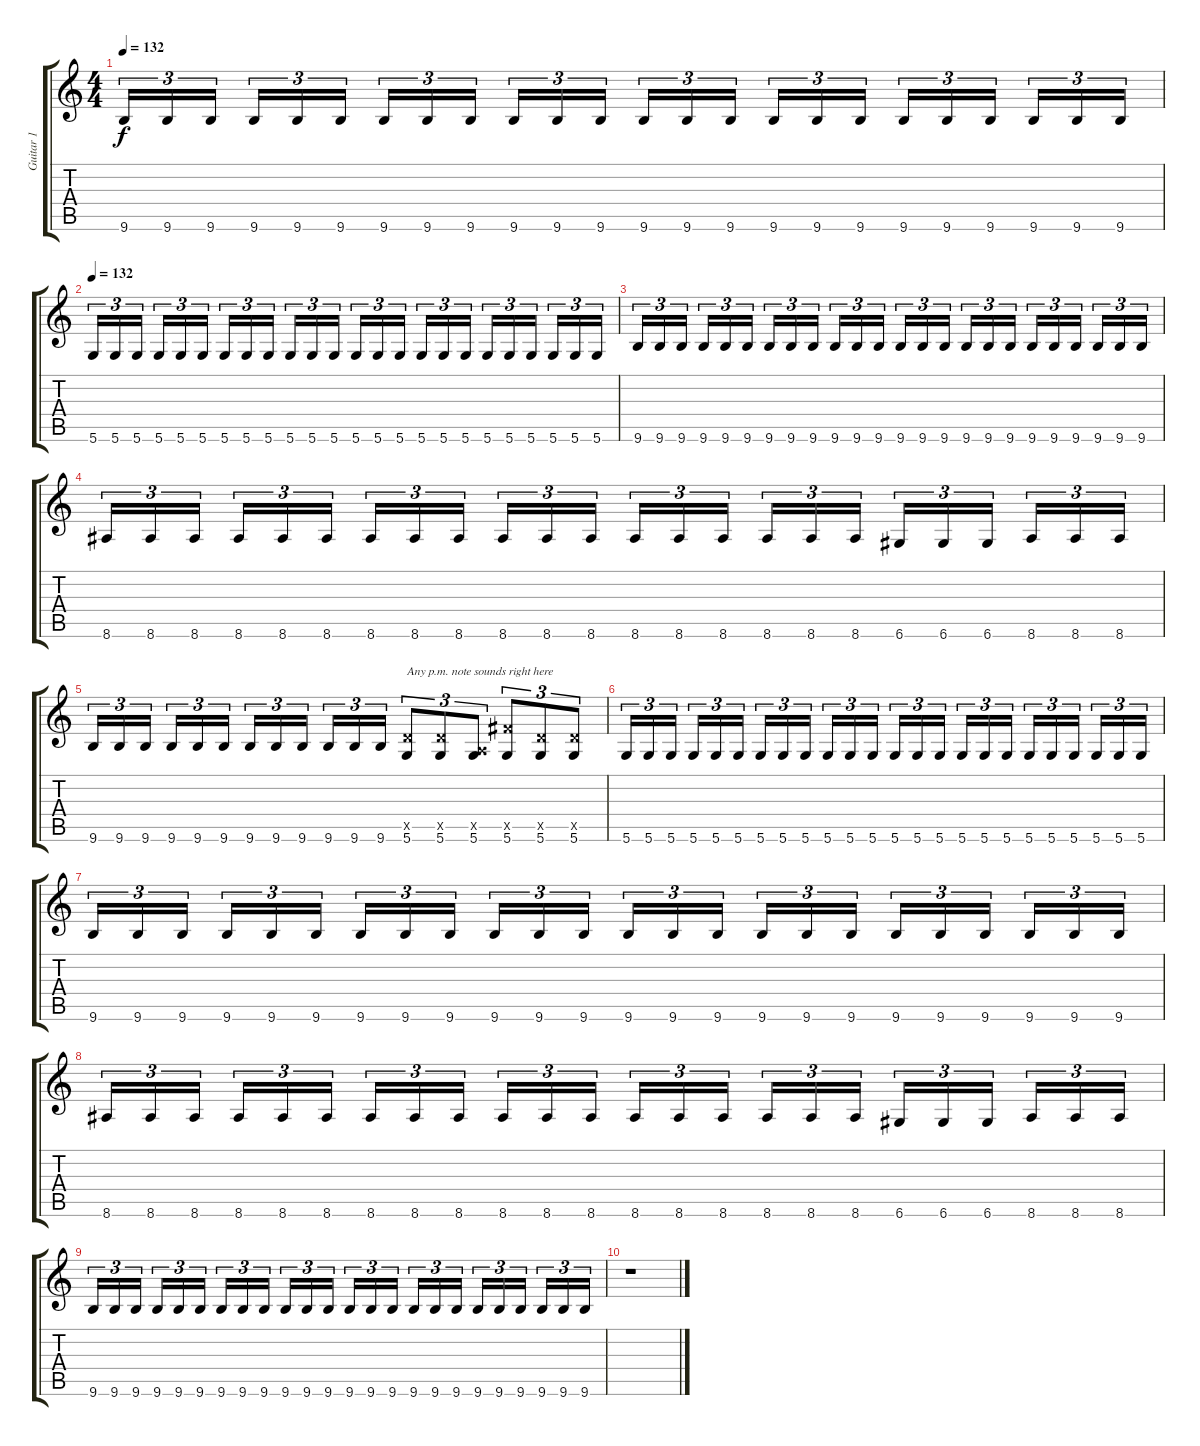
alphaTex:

\track ("Guitar 1" "Guitar 1") {instrument distortionguitar}
\staff {score tabs}
\tuning (E4 B3 G3 D3 A2 D2) {hide}
\ts (4 4)
\tempo 132
\clef g2
\ks c
9.6.16{tu (3 2) dy f} 9.6.16{tu (3 2)} 9.6.16{tu (3 2)} 9.6.16{tu (3 2)} 9.6.16{tu (3 2)} 9.6.16{tu (3 2)} 9.6.16{tu (3 2)} 9.6.16{tu (3 2)} 9.6.16{tu (3 2)} 9.6.16{tu (3 2)} 9.6.16{tu (3 2)} 9.6.16{tu (3 2)} 9.6.16{tu (3 2)} 9.6.16{tu (3 2)} 9.6.16{tu (3 2)} 9.6.16{tu (3 2)} 9.6.16{tu (3 2)} 9.6.16{tu (3 2)} 9.6.16{tu (3 2)} 9.6.16{tu (3 2)} 9.6.16{tu (3 2)} 9.6.16{tu (3 2)} 9.6.16{tu (3 2)} 9.6.16{tu (3 2)} |
\tempo 132
5.6.16{tu (3 2)} 5.6.16{tu (3 2)} 5.6.16{tu (3 2)} 5.6.16{tu (3 2)} 5.6.16{tu (3 2)} 5.6.16{tu (3 2)} 5.6.16{tu (3 2)} 5.6.16{tu (3 2)} 5.6.16{tu (3 2)} 5.6.16{tu (3 2)} 5.6.16{tu (3 2)} 5.6.16{tu (3 2)} 5.6.16{tu (3 2)} 5.6.16{tu (3 2)} 5.6.16{tu (3 2)} 5.6.16{tu (3 2)} 5.6.16{tu (3 2)} 5.6.16{tu (3 2)} 5.6.16{tu (3 2)} 5.6.16{tu (3 2)} 5.6.16{tu (3 2)} 5.6.16{tu (3 2)} 5.6.16{tu (3 2)} 5.6.16{tu (3 2)} |
9.6.16{tu (3 2)} 9.6.16{tu (3 2)} 9.6.16{tu (3 2)} 9.6.16{tu (3 2)} 9.6.16{tu (3 2)} 9.6.16{tu (3 2)} 9.6.16{tu (3 2)} 9.6.16{tu (3 2)} 9.6.16{tu (3 2)} 9.6.16{tu (3 2)} 9.6.16{tu (3 2)} 9.6.16{tu (3 2)} 9.6.16{tu (3 2)} 9.6.16{tu (3 2)} 9.6.16{tu (3 2)} 9.6.16{tu (3 2)} 9.6.16{tu (3 2)} 9.6.16{tu (3 2)} 9.6.16{tu (3 2)} 9.6.16{tu (3 2)} 9.6.16{tu (3 2)} 9.6.16{tu (3 2)} 9.6.16{tu (3 2)} 9.6.16{tu (3 2)} |
8.6.16{tu (3 2)} 8.6.16{tu (3 2)} 8.6.16{tu (3 2)} 8.6.16{tu (3 2)} 8.6.16{tu (3 2)} 8.6.16{tu (3 2)} 8.6.16{tu (3 2)} 8.6.16{tu (3 2)} 8.6.16{tu (3 2)} 8.6.16{tu (3 2)} 8.6.16{tu (3 2)} 8.6.16{tu (3 2)} 8.6.16{tu (3 2)} 8.6.16{tu (3 2)} 8.6.16{tu (3 2)} 8.6.16{tu (3 2)} 8.6.16{tu (3 2)} 8.6.16{tu (3 2)} 6.6.16{tu (3 2)} 6.6.16{tu (3 2)} 6.6.16{tu (3 2)} 8.6.16{tu (3 2)} 8.6.16{tu (3 2)} 8.6.16{tu (3 2)} |
9.6.16{tu (3 2)} 9.6.16{tu (3 2)} 9.6.16{tu (3 2)} 9.6.16{tu (3 2)} 9.6.16{tu (3 2)} 9.6.16{tu (3 2)} 9.6.16{tu (3 2)} 9.6.16{tu (3 2)} 9.6.16{tu (3 2)} 9.6.16{tu (3 2)} 9.6.16{tu (3 2)} 9.6.16{tu (3 2)} (5.5{x} 5.6).8{tu (3 2) txt "Any p.m. note sounds right here"} (5.5{x} 5.6).8{tu (3 2)} (0.5{x} 5.6).8{tu (3 2)} (9.5{x} 5.6).8{tu (3 2)} (5.5{x} 5.6).8{tu (3 2)} (5.5{x} 5.6).8{tu (3 2)} |
5.6.16{tu (3 2)} 5.6.16{tu (3 2)} 5.6.16{tu (3 2)} 5.6.16{tu (3 2)} 5.6.16{tu (3 2)} 5.6.16{tu (3 2)} 5.6.16{tu (3 2)} 5.6.16{tu (3 2)} 5.6.16{tu (3 2)} 5.6.16{tu (3 2)} 5.6.16{tu (3 2)} 5.6.16{tu (3 2)} 5.6.16{tu (3 2)} 5.6.16{tu (3 2)} 5.6.16{tu (3 2)} 5.6.16{tu (3 2)} 5.6.16{tu (3 2)} 5.6.16{tu (3 2)} 5.6.16{tu (3 2)} 5.6.16{tu (3 2)} 5.6.16{tu (3 2)} 5.6.16{tu (3 2)} 5.6.16{tu (3 2)} 5.6.16{tu (3 2)} |
9.6.16{tu (3 2)} 9.6.16{tu (3 2)} 9.6.16{tu (3 2)} 9.6.16{tu (3 2)} 9.6.16{tu (3 2)} 9.6.16{tu (3 2)} 9.6.16{tu (3 2)} 9.6.16{tu (3 2)} 9.6.16{tu (3 2)} 9.6.16{tu (3 2)} 9.6.16{tu (3 2)} 9.6.16{tu (3 2)} 9.6.16{tu (3 2)} 9.6.16{tu (3 2)} 9.6.16{tu (3 2)} 9.6.16{tu (3 2)} 9.6.16{tu (3 2)} 9.6.16{tu (3 2)} 9.6.16{tu (3 2)} 9.6.16{tu (3 2)} 9.6.16{tu (3 2)} 9.6.16{tu (3 2)} 9.6.16{tu (3 2)} 9.6.16{tu (3 2)} |
8.6.16{tu (3 2)} 8.6.16{tu (3 2)} 8.6.16{tu (3 2)} 8.6.16{tu (3 2)} 8.6.16{tu (3 2)} 8.6.16{tu (3 2)} 8.6.16{tu (3 2)} 8.6.16{tu (3 2)} 8.6.16{tu (3 2)} 8.6.16{tu (3 2)} 8.6.16{tu (3 2)} 8.6.16{tu (3 2)} 8.6.16{tu (3 2)} 8.6.16{tu (3 2)} 8.6.16{tu (3 2)} 8.6.16{tu (3 2)} 8.6.16{tu (3 2)} 8.6.16{tu (3 2)} 6.6.16{tu (3 2)} 6.6.16{tu (3 2)} 6.6.16{tu (3 2)} 8.6.16{tu (3 2)} 8.6.16{tu (3 2)} 8.6.16{tu (3 2)} |
9.6.16{tu (3 2)} 9.6.16{tu (3 2)} 9.6.16{tu (3 2)} 9.6.16{tu (3 2)} 9.6.16{tu (3 2)} 9.6.16{tu (3 2)} 9.6.16{tu (3 2)} 9.6.16{tu (3 2)} 9.6.16{tu (3 2)} 9.6.16{tu (3 2)} 9.6.16{tu (3 2)} 9.6.16{tu (3 2)} 9.6.16{tu (3 2)} 9.6.16{tu (3 2)} 9.6.16{tu (3 2)} 9.6.16{tu (3 2)} 9.6.16{tu (3 2)} 9.6.16{tu (3 2)} 9.6.16{tu (3 2)} 9.6.16{tu (3 2)} 9.6.16{tu (3 2)} 9.6.16{tu (3 2)} 9.6.16{tu (3 2)} 9.6.16{tu (3 2)} |
r.1
